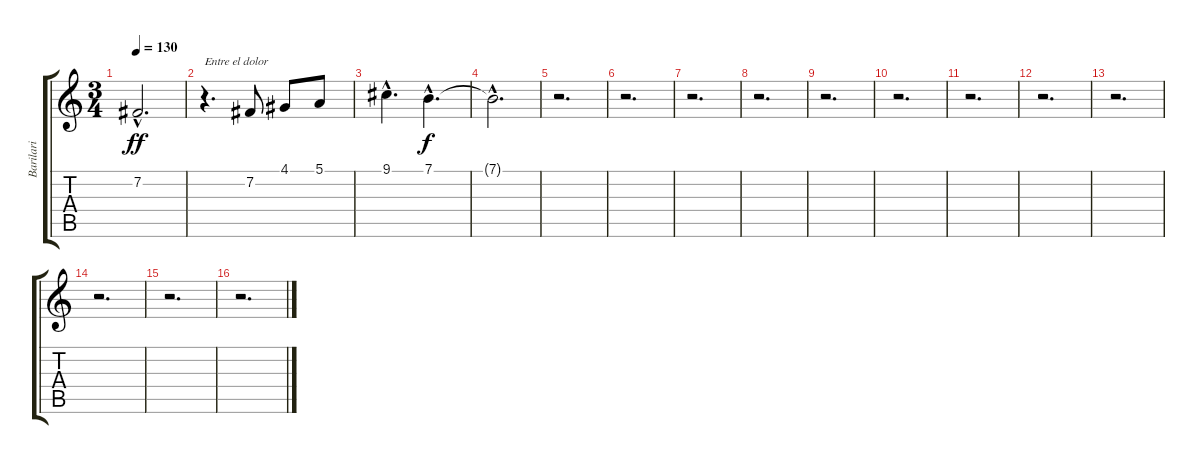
\track ("Barilari" "Barilari") {instrument cello}
\staff {score tabs}
\tuning (E4 B3 G3 D3 A2 E2) {hide}
\ts (3 4)
\tempo 130
\clef g2
\ks c
7.2{hac}.2{d dy ff} |
r.4{d txt "Entre el dolor"} 7.2.8 4.1.8 5.1.8 |
9.1{hac}.4{d} 7.1{hac}.4{d dy f} |
7.1{hac t}.2{d} |
r.2{d} |
r.2{d} |
r.2{d} |
r.2{d} |
r.2{d} |
r.2{d} |
r.2{d} |
r.2{d} |
r.2{d} |
r.2{d} |
r.2{d} |
r.2{d}
